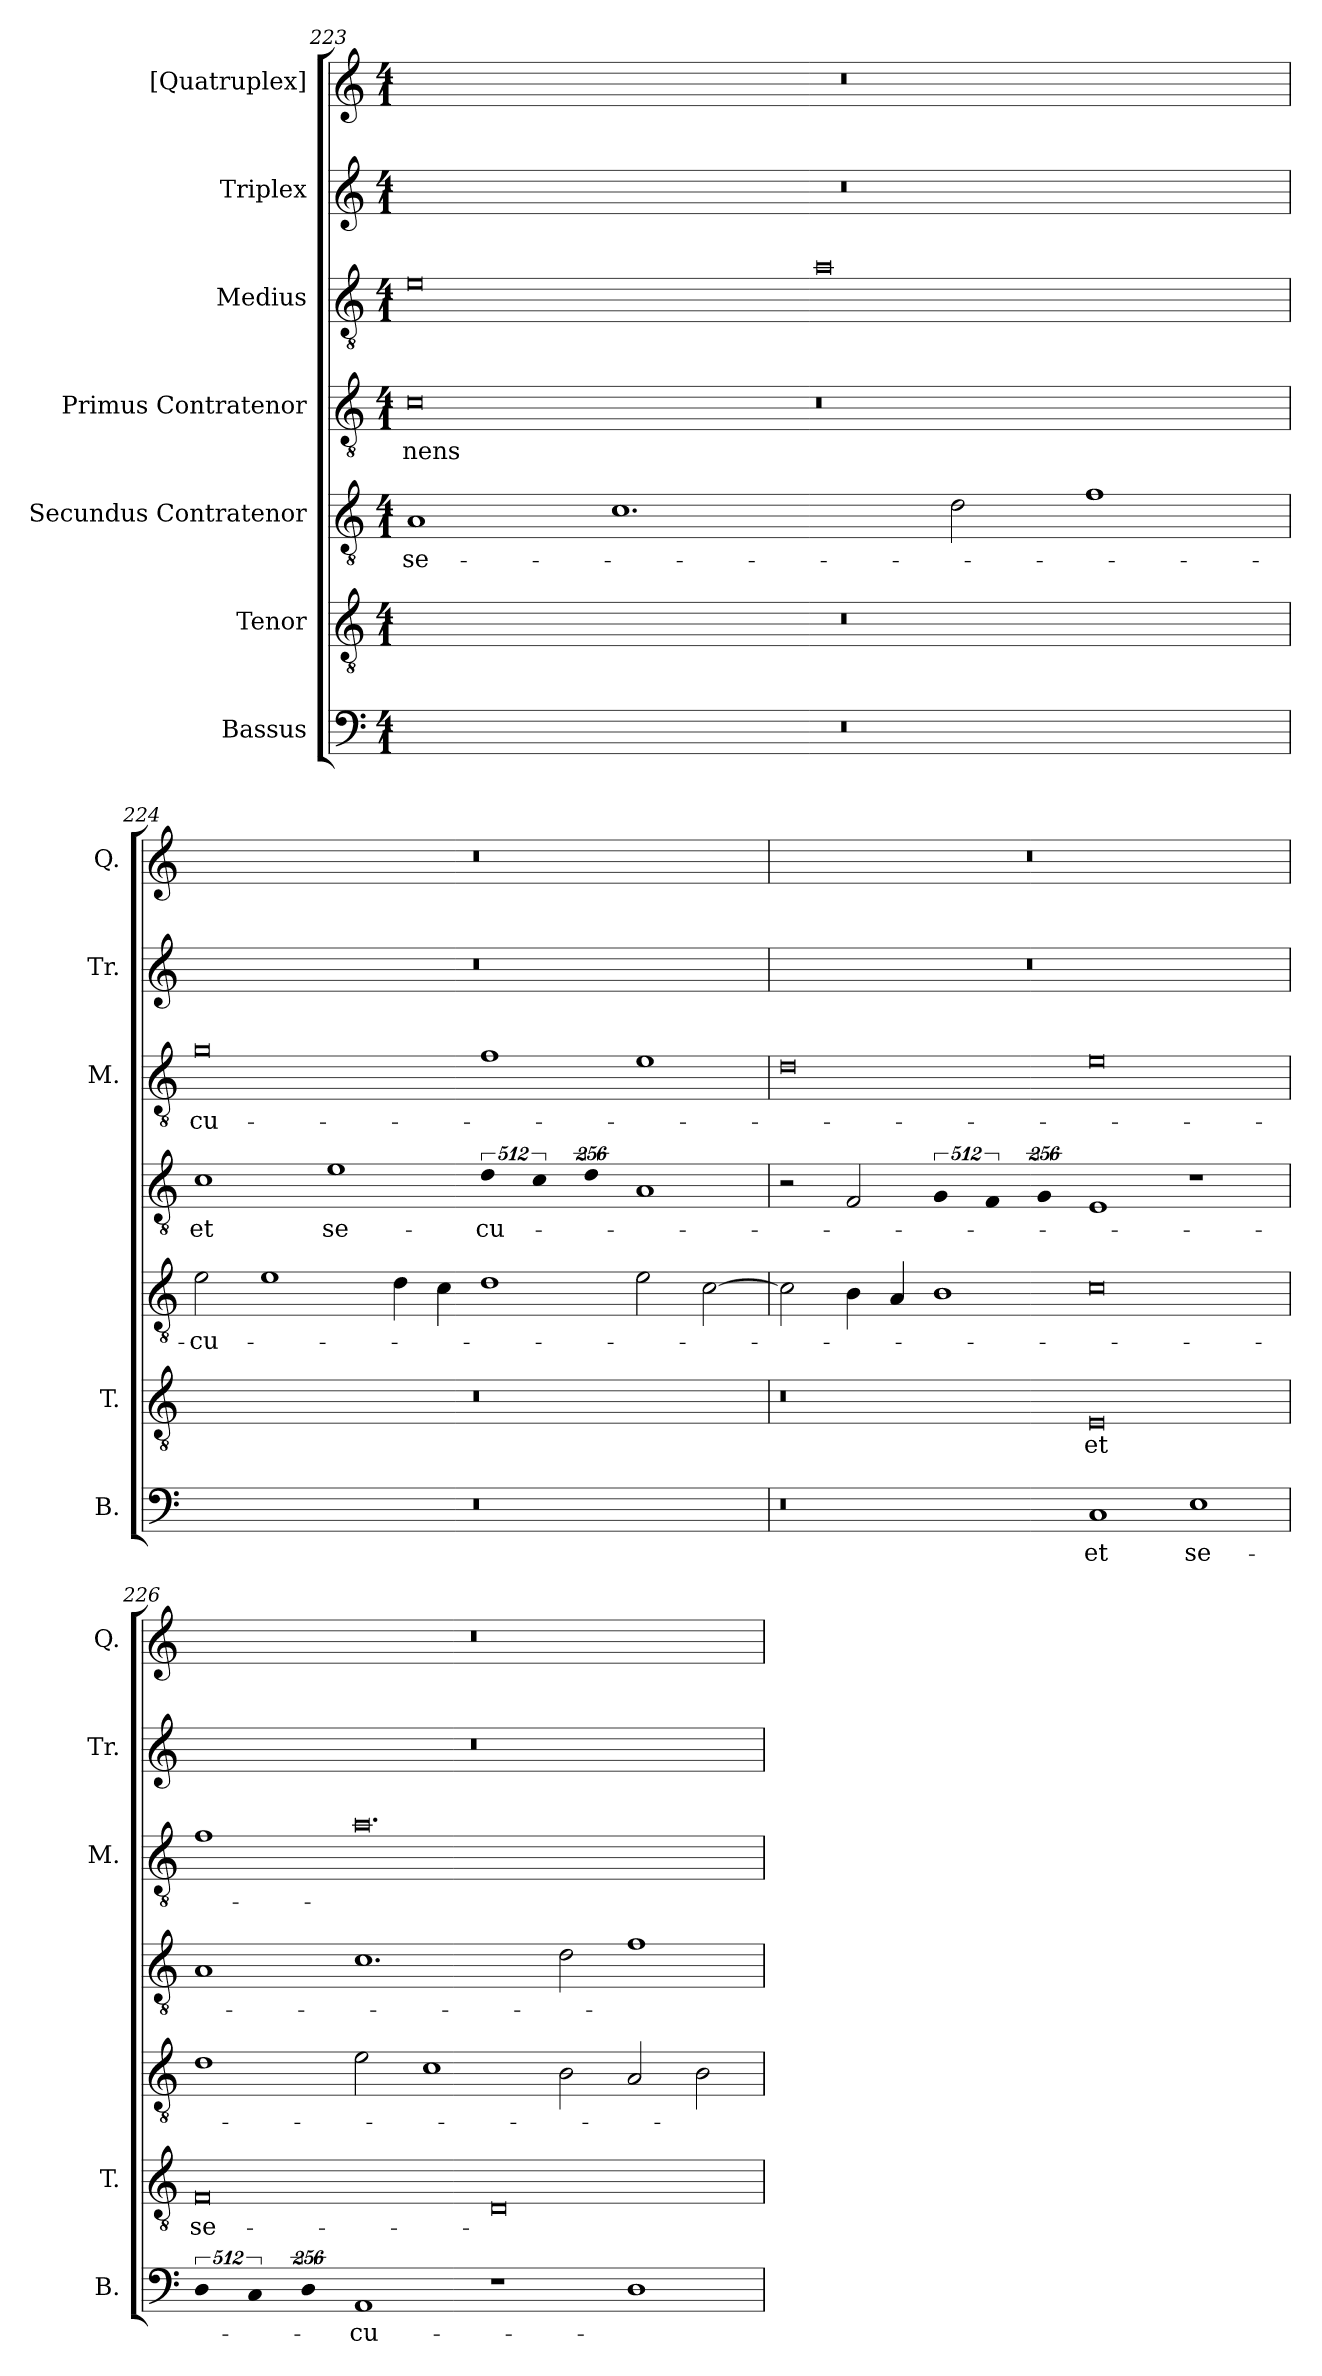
**kern	**text	**kern	**text	**kern	**text	**kern	**text	**kern	**text	**kern	**kern
*part7	*part7	*part6	*part6	*part5	*part5	*part4	*part4	*part3	*part3	*part2	*part1
*staff7	*staff7	*staff6	*staff6	*staff5	*staff5	*staff4	*staff4	*staff3	*staff3	*staff2	*staff1
*I"Bassus	*	*I"Tenor	*	*I"Secundus Contratenor	*	*I"Primus Contratenor	*	*I"Medius	*	*I"Triplex	*I"[Quatruplex]
*I'B.	*	*I'T.	*	*	*	*	*	*I'M.	*	*I'Tr.	*I'Q.
!!LO:PB:g=z
*clefF4	*	*clefGv2	*	*clefGv2	*	*clefGv2	*	*clefGv2	*	*clefG2	*clefG2
*	*	*ITrd7c12	*	*ITrd7c12	*	*ITrd7c12	*	*ITrd7c12	*	*	*
*k[]	*	*k[]	*	*k[]	*	*k[]	*	*k[]	*	*k[]	*k[]
*C:	*	*C:	*	*C:	*	*C:	*	*C:	*	*C:	*C:
*M4/1	*	*M4/1	*	*M4/1	*	*M4/1	*	*M4/1	*	*M4/1	*M4/1
=223	=223	=223	=223	=223	=223	=223	=223	=223	=223	=223	=223
!LO:N:vis=1	!	!LO:N:vis=1	!	!	!	!	!	!	!	!	!
!	!	!	!	!	!LO:LY:b:color=#000000	!	!	!	!	!	!
!	!	!	!	!	!	!	!LO:LY:b:color=#000000	!	!	!LO:N:vis=1	!LO:N:vis=1
00r	.	00r	.	1AAi	se-	0Ci	-nens	0Ei	.	00r	00r
.	.	.	.	1.Ci	.	.	.	.	.	.	.
.	.	.	.	.	.	0r	.	0Ai	.	.	.
.	.	.	.	2Di\	.	.	.	.	.	.	.
.	.	.	.	1Fi	.	.	.	.	.	.	.
=224`	=224`	=224`	=224`	=224`	=224`	=224`	=224`	=224`	=224`	=224`	=224`
!LO:N:vis=1	!	!LO:N:vis=1	!	!	!	!	!	!	!	!	!
!	!	!	!	!	!LO:LY:b:color=#000000	!	!	!	!	!	!
!	!	!	!	!	!	!	!LO:LY:b:color=#000000	!	!	!	!
!	!	!	!	!	!	!	!	!	!LO:LY:b:color=#000000	!LO:N:vis=1	!LO:N:vis=1
00r	.	00r	.	2Ei\	-cu-	1Ci	et	0Gi	-cu-	00r	00r
.	.	.	.	1Ei	.	.	.	.	.	.	.
!	!	!	!	!	!	!	!LO:LY:b:color=#000000	!	!	!	!
.	.	.	.	.	.	1Ei	se-	.	.	.	.
.	.	.	.	4Di\	.	.	.	.	.	.	.
.	.	.	.	4Ci\	.	.	.	.	.	.	.
!	!	!	!	!	!	!LO:N:vis=2	!	!	!	!	!
!	!	!	!	!	!	!	!LO:LY:b:color=#000000	!	!	!	!
.	.	.	.	1Di	.	1024%341Di\	-cu-	1Fi	.	.	.
!	!	!	!	!	!	!LO:N:vis=2	!	!	!	!	!
.	.	.	.	.	.	1024%341Ci\	.	.	.	.	.
!	!	!	!	!	!	!LO:N:vis=2	!	!	!	!	!
.	.	.	.	.	.	512%171Di\	.	.	.	.	.
.	.	.	.	2Ei\	.	1AAi	.	1Ei	.	.	.
.	.	.	.	[>2Ci\	.	.	.	.	.	.	.
=225`	=225`	=225`	=225`	=225`	=225`	=225`	=225`	=225`	=225`	=225`	=225`
!	!	!	!	!	!	!	!	!	!	!LO:N:vis=1	!LO:N:vis=1
0r	.	0r	.	2Ci\]	.	2r	.	0Di	.	00r	00r
.	.	.	.	4BBi\	.	2FFi/	.	.	.	.	.
.	.	.	.	4AAi/	.	.	.	.	.	.	.
!	!	!	!	!	!	!LO:N:vis=2	!	!	!	!	!
.	.	.	.	1BBi	.	1024%341GGi/	.	.	.	.	.
!	!	!	!	!	!	!LO:N:vis=2	!	!	!	!	!
.	.	.	.	.	.	1024%341FFi/	.	.	.	.	.
!	!	!	!	!	!	!LO:N:vis=2	!	!	!	!	!
.	.	.	.	.	.	512%171GGi/	.	.	.	.	.
!	!LO:LY:b:color=#000000	!	!	!	!	!	!	!	!	!	!
!	!	!	!LO:LY:b:color=#000000	!	!	!	!	!	!	!	!
1Ci	et	0EEi	et	0Ci	.	1EEi	.	0Ei	.	.	.
!	!LO:LY:b:color=#000000	!	!	!	!	!	!	!	!	!	!
1Ei	se-	.	.	.	.	1r	.	.	.	.	.
!!LO:LB:g=z
=226`	=226`	=226`	=226`	=226`	=226`	=226`	=226`	=226`	=226`	=226`	=226`
!LO:N:vis=2	!	!	!	!	!	!	!	!	!	!	!
!	!	!	!LO:LY:b:color=#000000	!	!	!	!	!	!	!LO:N:vis=1	!LO:N:vis=1
1024%341Di\	.	0FFi	se-	1Di	.	1AAi	.	1Fi	.	00r	00r
!LO:N:vis=2	!	!	!	!	!	!	!	!	!	!	!
1024%341Ci/	.	.	.	.	.	.	.	.	.	.	.
!LO:N:vis=2	!	!	!	!	!	!	!	!	!	!	!
512%171Di\	.	.	.	.	.	.	.	.	.	.	.
!	!LO:LY:b:color=#000000	!	!	!	!	!	!	!	!	!	!
1AAi	-cu-	.	.	2Ei\	.	1.Ci	.	0.Ai	.	.	.
.	.	.	.	1Ci	.	.	.	.	.	.	.
1r	.	0DDi	.	.	.	.	.	.	.	.	.
.	.	.	.	2BBi\	.	2Di\	.	.	.	.	.
1Di	.	.	.	2AAi/	.	1Fi	.	.	.	.	.
.	.	.	.	2BBi\	.	.	.	.	.	.	.
=`	=`	=`	=`	=`	=`	=`	=`	=`	=`	=`	=`
*-	*-	*-	*-	*-	*-	*-	*-	*-	*-	*-	*-
